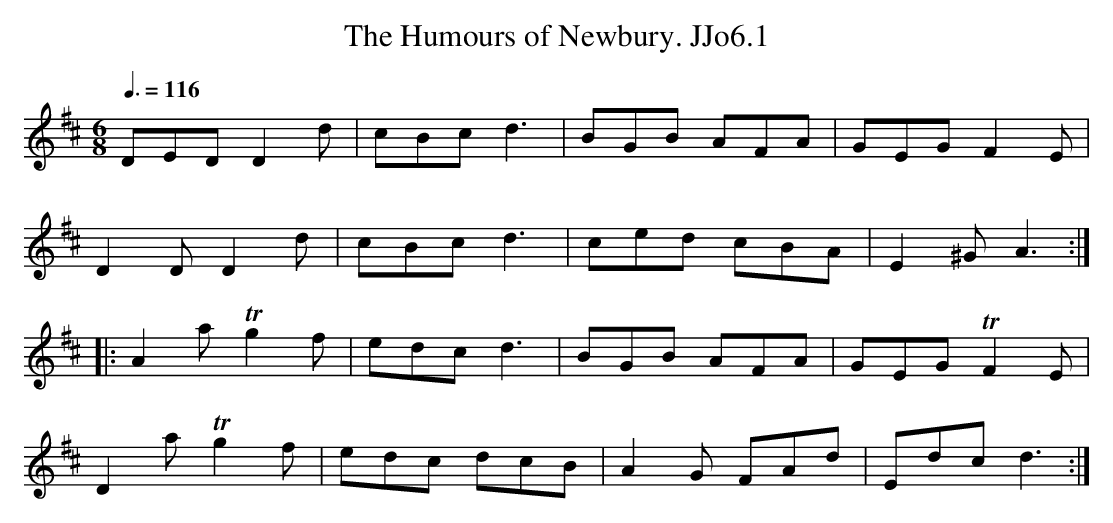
X:1
T:Humours of Newbury. JJo6.1, The
M:6/8
L:1/8
Q:3/8=116
K:D
DEDD2d|cBcd3|BGB AFA|GEGF2E|
D2DD2d|cBcd3|ced cBA|E2^GA3:|
|:A2aTg2f|edcd3|BGB AFA|GEGTF2E|
D2aTg2f|edc dcB|A2G FAd|Edcd3:|
